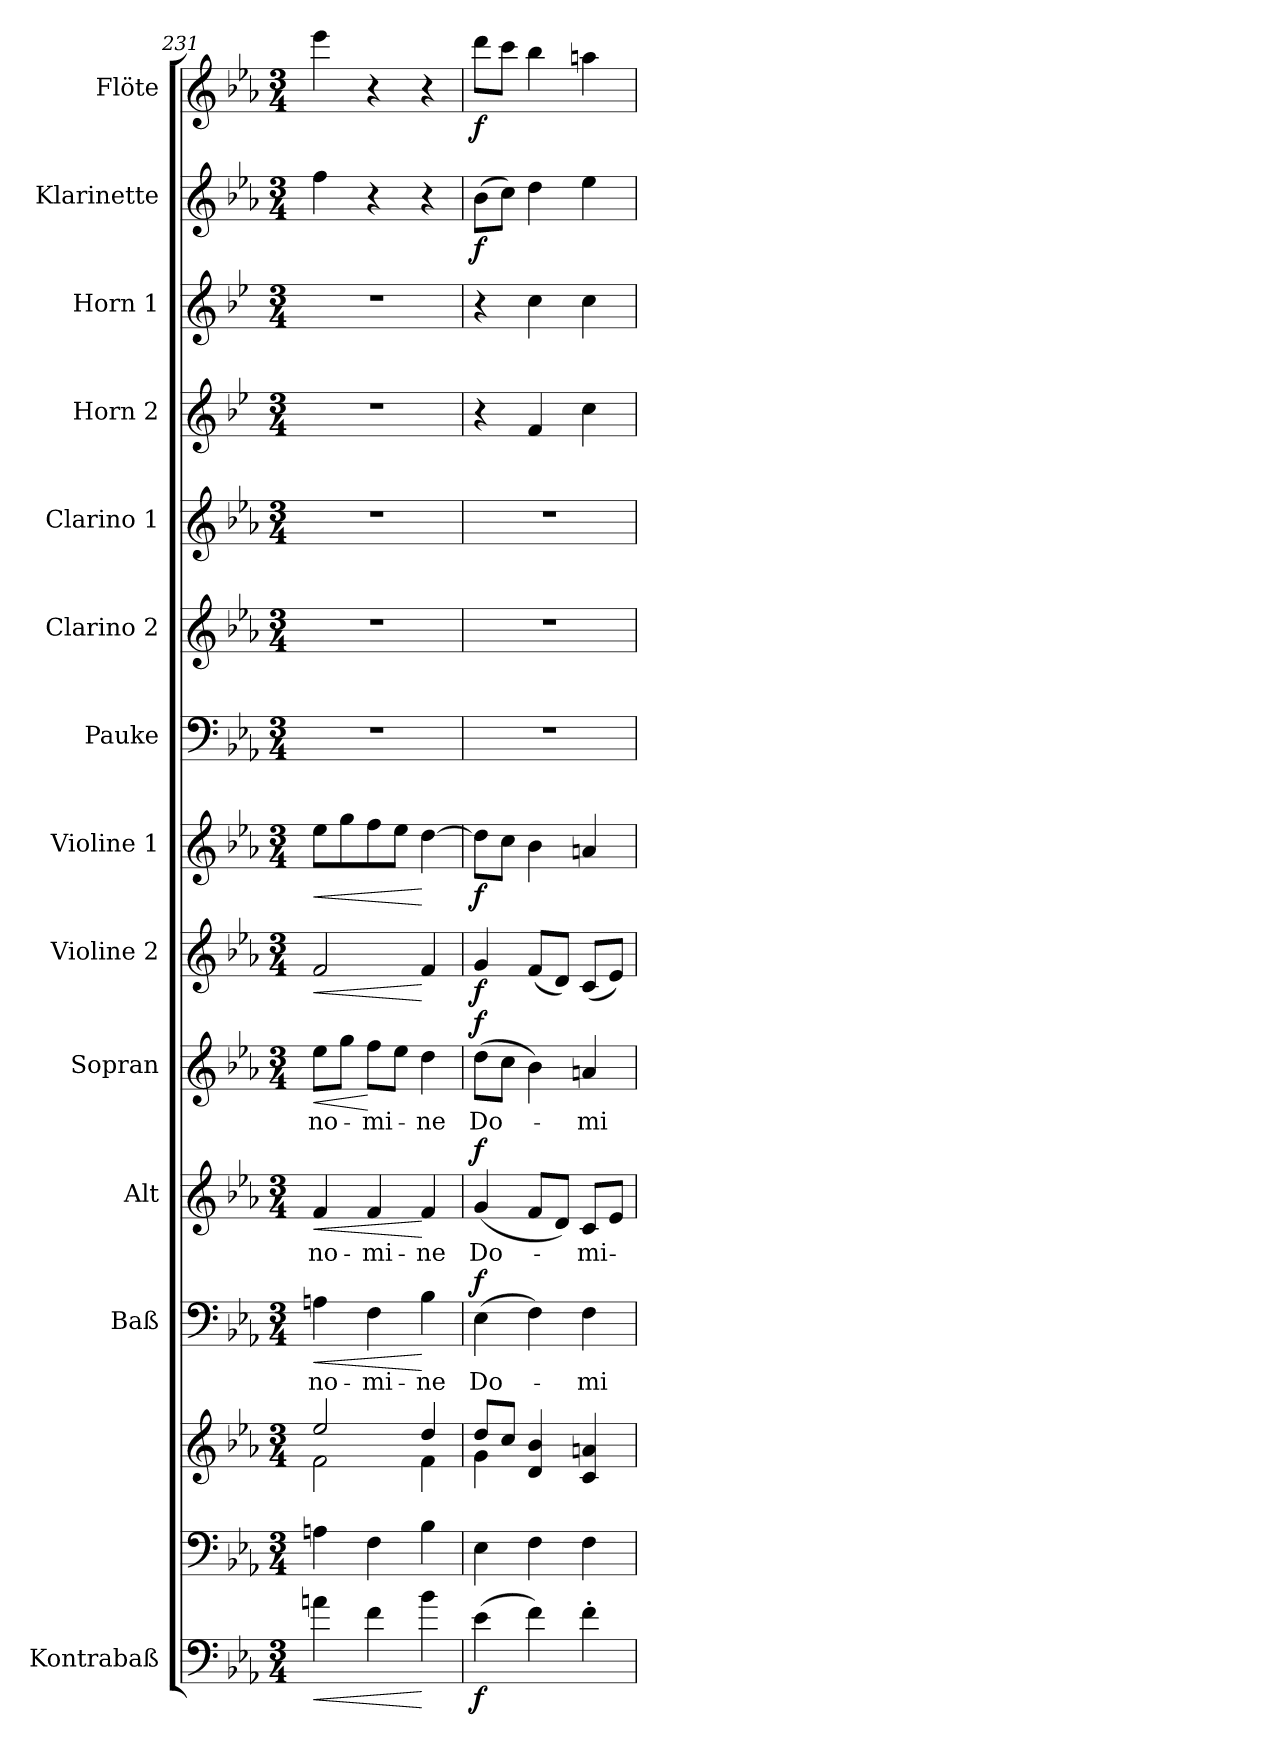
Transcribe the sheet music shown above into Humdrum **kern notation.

**kern	**dynam	**kern	**kern	**kern	**text	**dynam	**kern	**text	**dynam	**kern	**text	**dynam	**kern	**dynam	**kern	**dynam	**kern	**kern	**kern	**kern	**kern	**kern	**dynam	**kern	**dynam
*part14	*part14	*part13	*part13	*part12	*part12	*part12	*part11	*part11	*part11	*part10	*part10	*part10	*part9	*part9	*part8	*part8	*part7	*part6	*part5	*part4	*part3	*part2	*part2	*part1	*part1
*staff15	*staff15	*staff14	*staff13	*staff12	*staff12	*staff12	*staff11	*staff11	*staff11	*staff10	*staff10	*staff10	*staff9	*staff9	*staff8	*staff8	*staff7	*staff6	*staff5	*staff4	*staff3	*staff2	*staff2	*staff1	*staff1
*I"Kontrabaß	*	*	*	*I"Baß	*	*	*I"Alt	*	*	*I"Sopran	*	*	*I"Violine 2	*	*I"Violine 1	*	*I"Pauke	*I"Clarino 2	*I"Clarino 1	*I"Horn 2	*I"Horn 1	*I"Klarinette	*	*I"Flöte	*
*I'Kb	*	*	*	*I'Baß	*	*	*I'Alt	*	*	*I'Sop	*	*	*I'Vln. 2	*	*I'Vln. 1	*	*I'Pk.	*	*	*I'Hrn. 2	*I'Hrn. 1	*	*	*I'Fl.	*
*clefF4	*	*clefF4	*clefG2	*clefF4	*	*	*clefG2	*	*	*clefG2	*	*	*clefG2	*	*clefG2	*	*clefF4	*clefG2	*clefG2	*clefG2	*clefG2	*clefG2	*	*clefG2	*
*ITrd7c12	*	*	*	*	*	*	*	*	*	*	*	*	*	*	*	*	*	*ITrd7c12	*ITrd7c12	*ITrd4c7	*ITrd4c7	*	*	*	*
*k[b-e-a-]	*	*k[b-e-a-]	*k[b-e-a-]	*k[b-e-a-]	*	*	*k[b-e-a-]	*	*	*k[b-e-a-]	*	*	*k[b-e-a-]	*	*k[b-e-a-]	*	*k[b-e-a-]	*k[b-e-a-]	*k[b-e-a-]	*k[b-e-a-]	*k[b-e-a-]	*k[b-e-a-]	*	*k[b-e-a-]	*
*E-:	*	*E-:	*E-:	*E-:	*	*	*E-:	*	*	*E-:	*	*	*E-:	*	*E-:	*	*E-:	*E-:	*E-:	*E-:	*E-:	*E-:	*	*E-:	*
*M3/4	*	*M3/4	*M3/4	*M3/4	*	*	*M3/4	*	*	*M3/4	*	*	*M3/4	*	*M3/4	*	*M3/4	*M3/4	*M3/4	*M3/4	*M3/4	*M3/4	*	*M3/4	*
=231	=231	=231	=231	=231	=231	=231	=231	=231	=231	=231	=231	=231	=231	=231	=231	=231	=231	=231	=231	=231	=231	=231	=231	=231	=231
!	!LO:HP:b	!	!	!	!LO:LY:b	!LO:HP:b	!	!LO:LY:b	!LO:HP:b	!	!LO:LY:b	!LO:HP:b	!	!LO:HP:b	!	!LO:HP:b	!	!	!	!	!	!	!	!	!
*	*	*	*^	*	*	*	*	*	*	*	*	*	*	*	*	*	*	*	*	*	*	*	*	*	*
4An\	<	4An\	2ee-/	2f\	4An\	no-	<	4f/	no-	<	8ee-\L	no-	<	2f/	<	8ee-\L	<	2.r	2.r	2.r	2.r	2.r	4ff\	.	4eee-\	.
.	.	.	.	.	.	.	.	.	.	.	8gg\J	.	.	.	.	8gg\	.	.	.	.	.	.	.	.	.	.
!	!	!	!	!	!	!LO:LY:b	!	!	!LO:LY:b	!	!	!LO:LY:b	!	!	!	!	!	!	!	!	!	!	!	!	!	!
4F\	.	4F\	.	.	4F\	-mi-	.	4f/	-mi-	.	8ff\L	-mi-	[	.	.	8ff\	.	.	.	.	.	.	4r	.	4r	.
.	.	.	.	.	.	.	.	.	.	.	8ee-\J	.	.	.	.	8ee-\J	.	.	.	.	.	.	.	.	.	.
!	!	!	!	!	!	!LO:LY:b	!	!	!LO:LY:b	!	!	!LO:LY:b	!	!	!	!	!	!	!	!	!	!	!	!	!	!
4B-\	[	4B-\	4dd/	4f\	4B-\	-ne	[	4f/	-ne	[	4dd\	-ne	.	4f/	[	[4dd\	[	.	.	.	.	.	4r	.	4r	.
=232	=232	=232	=232	=232	=232	=232	=232	=232	=232	=232	=232	=232	=232	=232	=232	=232	=232	=232	=232	=232	=232	=232	=232	=232	=232	=232
!	!LO:DY:b	!	!	!	!	!LO:LY:b	!LO:DY:a	!	!LO:LY:b	!LO:DY:a	!	!LO:LY:b	!LO:DY:a	!	!LO:DY:b	!	!LO:DY:b	!	!	!	!	!	!	!LO:DY:b	!	!LO:DY:b
(>4E-\	f	4E-\	8dd/L	4g\	(>4E-\	Do-	f	(<4g/	Do-	f	(>8dd\L	Do-	f	4g/	f	8dd\L]	f	2.r	2.r	2.r	4r	4r	(>8b-\L	f	8ddd\L	f
.	.	.	8cc/J	.	.	.	.	.	.	.	8cc\J	.	.	.	.	8cc\J	.	.	.	.	.	.	8cc\J)	.	8ccc\J	.
4F\)	.	4F\	4d/ 4b-/	2ryy	4F\)	.	.	8f/L	.	.	4b-\)	.	.	(<8f/L	.	4b-\	.	.	.	.	4B-/	4f\	4dd\	.	4bb-\	.
.	.	.	.	.	.	.	.	8d/J)	.	.	.	.	.	8d/J)	.	.	.	.	.	.	.	.	.	.	.	.
!	!	!	!	!	!	!LO:LY:b	!	!	!LO:LY:b	!	!	!LO:LY:b	!	!	!	!	!	!	!	!	!	!	!	!	!	!
4F'>\	.	4F\	4c/ 4an/	.	4F\	-mi-	.	8c/L	-mi-	.	4an/	-mi-	.	(<8c/L	.	4an/	.	.	.	.	4f\	4f\	4ee-\	.	4aan\	.
.	.	.	.	.	.	.	.	8e-/J	.	.	.	.	.	8e-/J)	.	.	.	.	.	.	.	.	.	.	.	.
*	*	*	*v	*v	*	*	*	*	*	*	*	*	*	*	*	*	*	*	*	*	*	*	*	*	*	*
=	=	=	=	=	=	=	=	=	=	=	=	=	=	=	=	=	=	=	=	=	=	=	=	=	=
*-	*-	*-	*-	*-	*-	*-	*-	*-	*-	*-	*-	*-	*-	*-	*-	*-	*-	*-	*-	*-	*-	*-	*-	*-	*-
